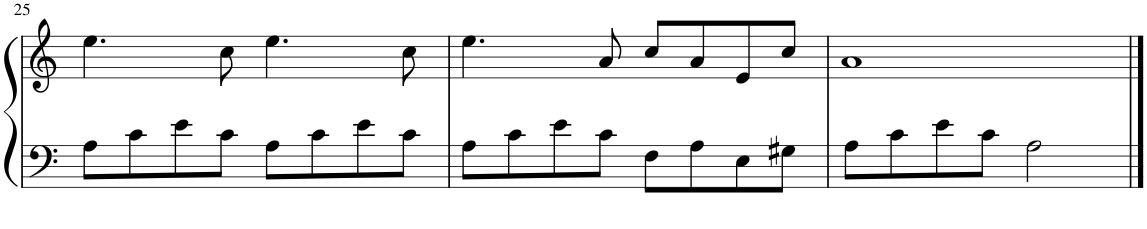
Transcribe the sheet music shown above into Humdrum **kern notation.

**kern	**kern
*part1	*part1
*staff2	*staff1
*I"Piano	*
*I'Pno.	*
!!LO:PB:g=z
*clefF4	*clefG2
*k[]	*k[]
*M4/4	*M4/4
=25	=25
8A\L	4.ee\
8c\	.
8e\	.
8c\J	8cc\
8A\L	4.ee\
8c\	.
8e\	.
8c\J	8cc\
=26	=26
8A\L	4.ee\
8c\	.
8e\	.
8c\J	8a/
8F\L	8cc/L
8A\	8a/
8E\	8e/
8G#X\J	8cc/J
=27	=27
8A\L	1a
8c\	.
8e\	.
8c\J	.
2A\	.
==	==
*-	*-
